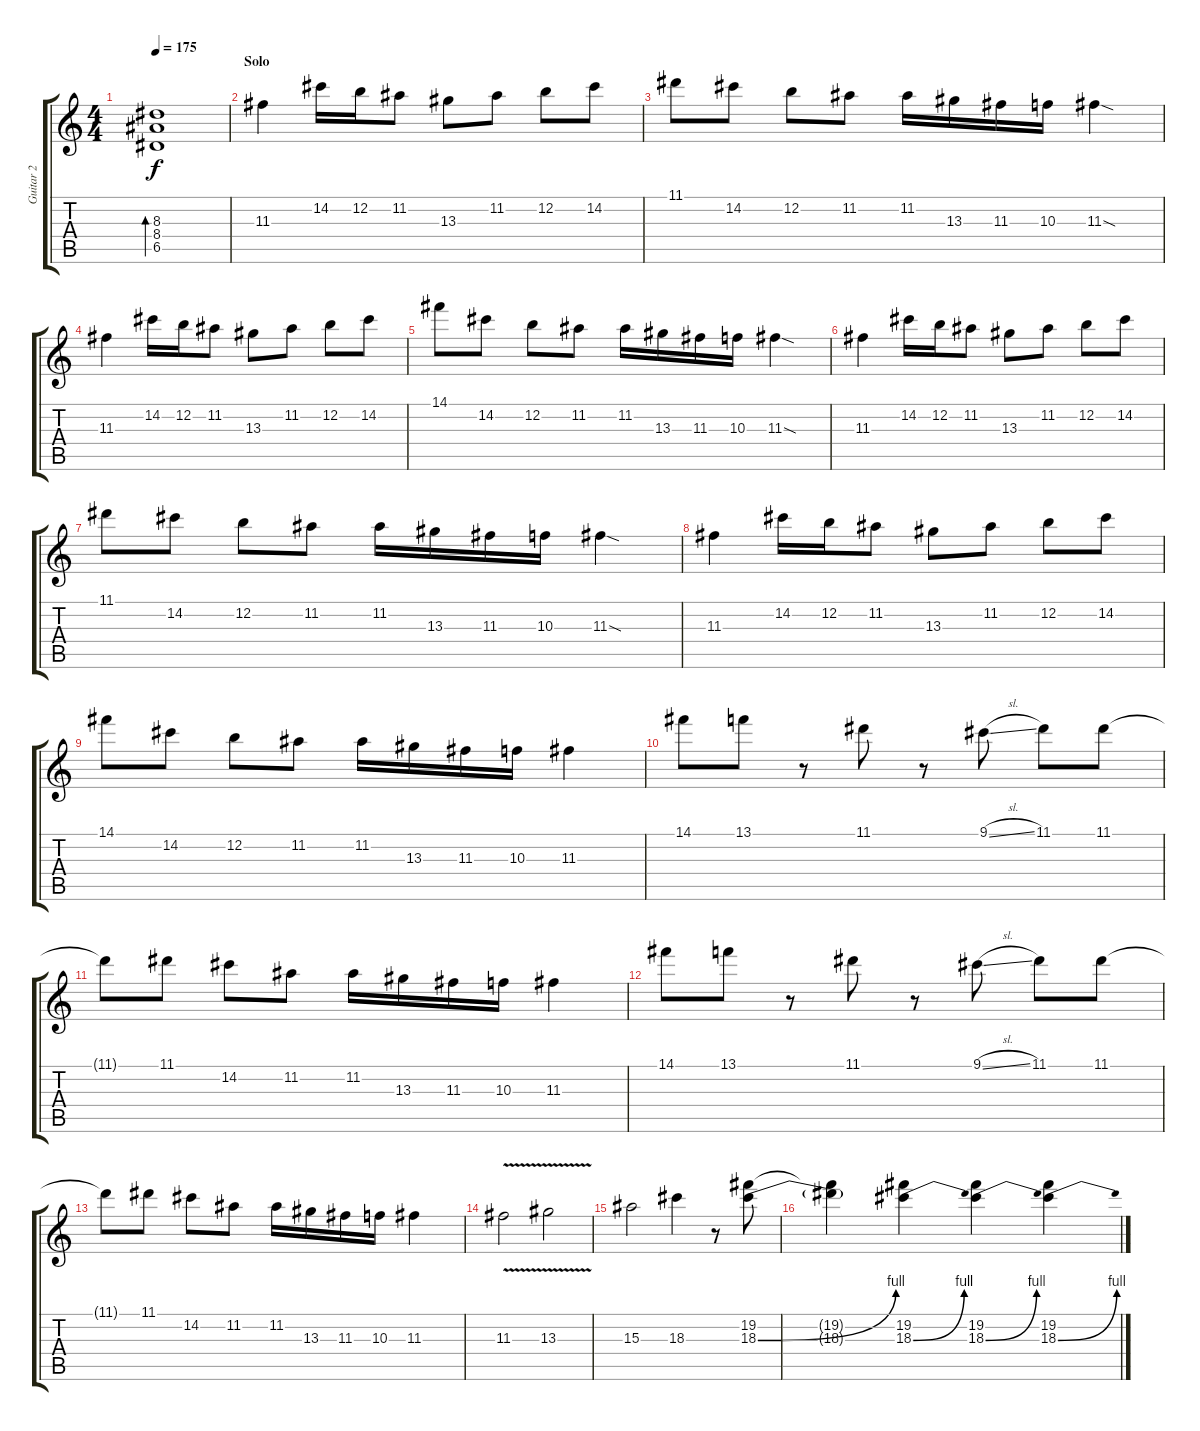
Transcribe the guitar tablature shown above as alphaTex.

\track ("Guitar 2" "Guitar 2") {instrument distortionguitar}
\staff {score tabs}
\tuning (E4 B3 G3 D3 A2 E2) {hide}
\ts (4 4)
\tempo 175
\clef g2
\ks c
(8.3 8.4 6.5).1{bd 120 dy f} |
\section ("" "Solo")
11.3.4{volume 14 balance 6} 14.2.16 12.2.16 11.2.8 13.3.8 11.2.8 12.2.8 14.2.8 |
11.1.8 14.2.8 12.2.8 11.2.8 11.2.16 13.3.16 11.3.16 10.3.16 11.3{sod}.4 |
11.3.4 14.2.16 12.2.16 11.2.8 13.3.8 11.2.8 12.2.8 14.2.8 |
14.1.8 14.2.8 12.2.8 11.2.8 11.2.16 13.3.16 11.3.16 10.3.16 11.3{sod}.4 |
11.3.4 14.2.16 12.2.16 11.2.8 13.3.8 11.2.8 12.2.8 14.2.8 |
11.1.8 14.2.8 12.2.8 11.2.8 11.2.16 13.3.16 11.3.16 10.3.16 11.3{sod}.4 |
11.3.4 14.2.16 12.2.16 11.2.8 13.3.8 11.2.8 12.2.8 14.2.8 |
14.1.8 14.2.8 12.2.8 11.2.8 11.2.16 13.3.16 11.3.16 10.3.16 11.3.4 |
14.1.8 13.1.8 r.8 11.1.8 r.8 9.1{sl}.8 11.1.8 11.1.8 |
11.1{t}.8 11.1.8 14.2.8 11.2.8 11.2.16 13.3.16 11.3.16 10.3.16 11.3.4 |
14.1.8 13.1.8 r.8 11.1.8 r.8 9.1{sl}.8 11.1.8 11.1.8 |
11.1{t}.8 11.1.8 14.2.8 11.2.8 11.2.16 13.3.16 11.3.16 10.3.16 11.3.4 |
11.3{v}.2 13.3{v}.2 |
15.3.2 18.3.4 r.8 (19.2 18.3{be (bend 0 0 60 4)}).8 |
(19.2{t} 18.3{t}).4 (19.2 18.3{be (bend 0 0 60 4)}).4 (19.2 18.3{be (bend 0 0 60 4)}).4 (19.2 18.3{be (bend 0 0 60 4)}).4
